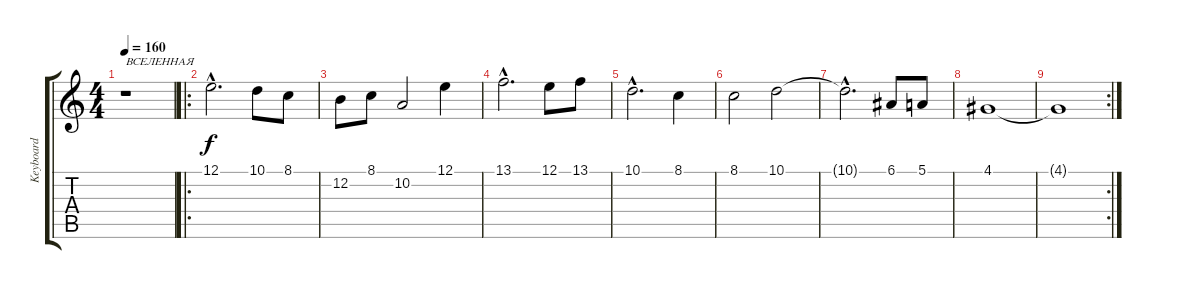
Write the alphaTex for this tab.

\track ("Keyboard" "Keyboard") {instrument lead2sawtooth}
\staff {score tabs}
\tuning (E4 B3 G3 D3 A2 E2) {hide}
\ts (4 4)
\tempo 160
\clef g2
\ks c
r.1{txt "ВСЕЛЕННАЯ" dy f instrument lead2sawtooth} |
\ro
12.1{hac}.2{d} 10.1.8 8.1.8 |
12.2.8 8.1.8 10.2.2 12.1.4 |
13.1{hac}.2{d} 12.1.8 13.1.8 |
10.1{hac}.2{d} 8.1.4 |
8.1.2 10.1.2 |
10.1{hac t}.2{d} 6.1.8 5.1.8 |
4.1.1 |
\rc 2
4.1{t}.1
